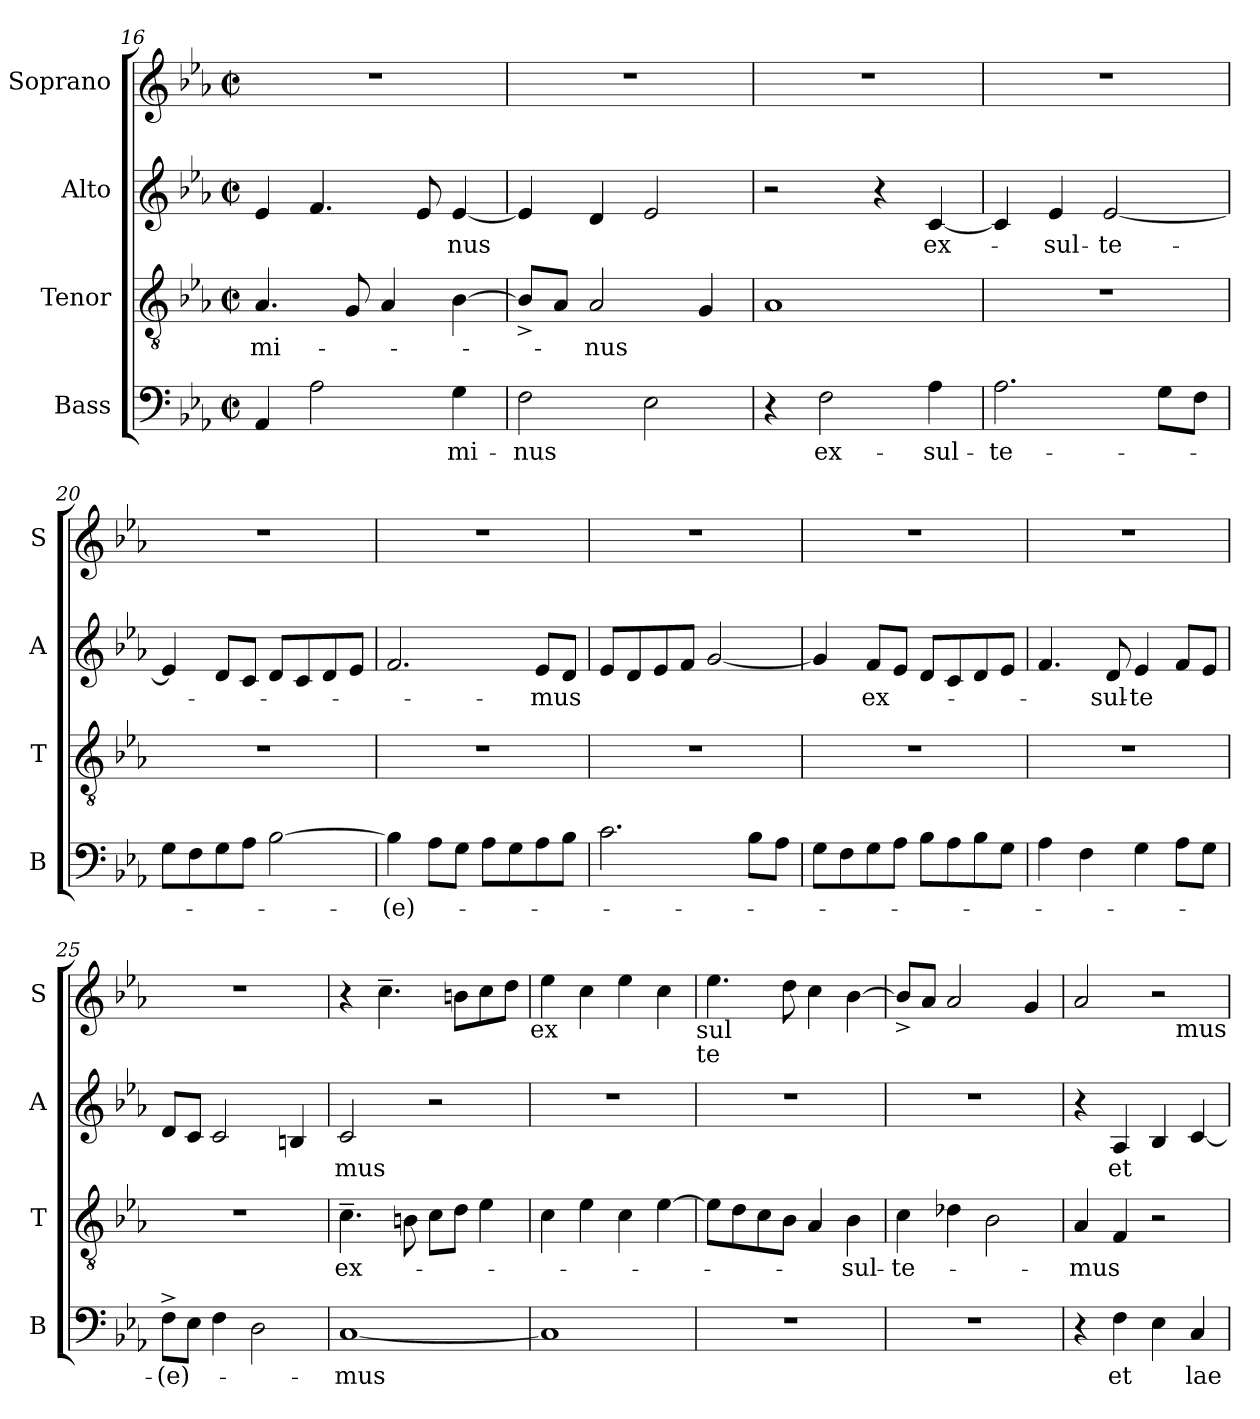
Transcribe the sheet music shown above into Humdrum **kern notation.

**kern	**text	**kern	**text	**kern	**text	**kern
*part4	*part4	*part3	*part3	*part2	*part2	*part1
*staff4	*staff4	*staff3	*staff3	*staff2	*staff2	*staff1
*I"Bass	*	*I"Tenor	*	*I"Alto	*	*I"Soprano
*I'B	*	*I'T	*	*I'A	*	*I'S
*clefF4	*	*clefGv2	*	*clefG2	*	*clefG2
*k[b-e-a-]	*	*k[b-e-a-]	*	*k[b-e-a-]	*	*k[b-e-a-]
*E-:	*	*E-:	*	*E-:	*	*E-:
*M2/2	*	*M2/2	*	*M2/2	*	*M2/2
*met(c|)	*	*met(c|)	*	*met(c|)	*	*met(c|)
=16	=16	=16	=16	=16	=16	=16
!	!	!	!LO:LY:b	!	!	!
4AA-/	.	4.A-/	-mi-	4e-/	.	1r
2A-\	.	.	.	4.f/	.	.
.	.	8G/	.	.	.	.
.	.	4A-/	.	.	.	.
.	.	.	.	8e-/	.	.
!	!LO:LY:b	!	!	!	!LO:LY:b	!
4G\	-mi-	[>4B-\	.	[<4e-/	-nus	.
=17	=17	=17	=17	=17	=17	=17
!	!LO:LY:b	!	!	!	!	!
2F\	-nus	8B-^</L]	.	4e-/]	.	1r
.	.	8A-/J	.	.	.	.
!	!	!	!LO:LY:b	!	!	!
.	.	2A-/	-nus	4d/	.	.
2E-\	.	.	.	2e-/	.	.
.	.	4G/	.	.	.	.
=18	=18	=18	=18	=18	=18	=18
4r	.	1A-	.	2r	.	1r
!	!LO:LY:b	!	!	!	!	!
2F\	ex-	.	.	.	.	.
.	.	.	.	4r	.	.
!	!LO:LY:b	!	!	!	!LO:LY:b	!
4A-\	-sul-	.	.	[<4c/	ex-	.
=19	=19	=19	=19	=19	=19	=19
!	!LO:LY:b	!	!	!	!	!
2.A-\	-te-	1r	.	4c/]	.	1r
!	!	!	!	!	!LO:LY:b	!
.	.	.	.	4e-/	-sul-	.
!	!	!	!	!	!LO:LY:b	!
.	.	.	.	[<2e-/	-te-	.
8G\L	.	.	.	.	.	.
8F\J	.	.	.	.	.	.
!!LO:LB:g=z
=20	=20	=20	=20	=20	=20	=20
8G\L	.	1r	.	4e-/]	.	1r
8F\	.	.	.	.	.	.
8G\	.	.	.	8d/L	.	.
8A-\J	.	.	.	8c/J	.	.
[>2B-\	.	.	.	8d/L	.	.
.	.	.	.	8c/	.	.
.	.	.	.	8d/	.	.
.	.	.	.	8e-/J	.	.
=21	=21	=21	=21	=21	=21	=21
!	!LO:LY:b	!	!	!	!	!
4B-\]	-(e)-	1r	.	2.f/	.	1r
8A-\L	.	.	.	.	.	.
8G\J	.	.	.	.	.	.
8A-\L	.	.	.	.	.	.
8G\	.	.	.	.	.	.
!	!	!	!	!	!LO:LY:b	!
8A-\	.	.	.	8e-/L	-mus	.
8B-\J	.	.	.	8d/J	.	.
=22	=22	=22	=22	=22	=22	=22
2.c\	.	1r	.	8e-/L	.	1r
.	.	.	.	8d/	.	.
.	.	.	.	8e-/	.	.
.	.	.	.	8f/J	.	.
.	.	.	.	[<2g/	.	.
8B-\L	.	.	.	.	.	.
8A-\J	.	.	.	.	.	.
=23	=23	=23	=23	=23	=23	=23
8G\L	.	1r	.	4g/]	.	1r
8F\	.	.	.	.	.	.
!	!	!	!	!	!LO:LY:b	!
8G\	.	.	.	8f/L	ex-	.
8A-\J	.	.	.	8e-/J	.	.
8B-\L	.	.	.	8d/L	.	.
8A-\	.	.	.	8c/	.	.
8B-\	.	.	.	8d/	.	.
8G\J	.	.	.	8e-/J	.	.
!!LO:LB:g=z
=24	=24	=24	=24	=24	=24	=24
4A-\	.	1r	.	4.f/	.	1r
4F\	.	.	.	.	.	.
!	!	!	!	!	!LO:LY:b	!
.	.	.	.	8d/	-sul-	.
!	!	!	!	!	!LO:LY:b:rj	!
4G\	.	.	.	4e-/	-te	.
8A-\L	.	.	.	8f/L	.	.
8G\J	.	.	.	8e-/J	.	.
=25	=25	=25	=25	=25	=25	=25
!	!LO:LY:b	!	!	!	!	!
8F^>\L	-(e)-	1r	.	8d/L	.	1r
8E-\J	.	.	.	8c/J	.	.
4F\	.	.	.	2c/	.	.
2D\	.	.	.	.	.	.
.	.	.	.	4Bn/	.	.
=26	=26	=26	=26	=26	=26	=26
!	!LO:LY:b	!	!LO:LY:b	!	!LO:LY:b	!
[<1C	-mus	4.c~>\	ex-	2c/	mus	4r
.	.	.	.	.	.	4.cc~>\
.	.	8Bn\	.	.	.	.
.	.	8c\L	.	2r	.	.
.	.	8d\J	.	.	.	8bn\L
.	.	4e-\	.	.	.	8cc\
.	.	.	.	.	.	8dd\J
!	!	!	!	!	!	!LO:TX:b:t=ex
=27	=27	=27	=27	=27	=27	=27
1C]	.	4c\	.	1r	.	4ee-\
.	.	4e-\	.	.	.	4cc\
.	.	4c\	.	.	.	4ee-\
.	.	[>4e-\	.	.	.	4cc\
!	!	!	!	!	!	!LO:TX:b:t=sul
!	!	!	!	!	!	!LO:TX:b:t=te
=28	=28	=28	=28	=28	=28	=28
1r	.	8e-\L]	.	1r	.	4.ee-\
.	.	8d\	.	.	.	.
.	.	8c\	.	.	.	.
.	.	8B-\J	.	.	.	8dd\
.	.	4A-/	.	.	.	4cc\
!	!	!	!LO:LY:b	!	!	!
.	.	4B-\	-sul-	.	.	[>4b-\
!!LO:PB:g=z
=29	=29	=29	=29	=29	=29	=29
!	!	!	!LO:LY:b	!	!	!
1r	.	4c\	-te-	1r	.	8b-^</L]
.	.	.	.	.	.	8a-/J
.	.	4d-X\	.	.	.	2a-/
.	.	2B-\	.	.	.	.
.	.	.	.	.	.	4g/
=30	=30	=30	=30	=30	=30	=30
!	!	!	!LO:LY:b	!	!	!
4r	.	4A-/	-mus	4r	.	2a-/
!	!LO:LY:b	!	!	!	!LO:LY:b	!
4F\	et	4F/	.	4A-/	et	.
4E-\	.	2r	.	4B-/	.	2r
!	!LO:LY:b	!	!	!	!	!
4C/	lae-	.	.	[<4c/	.	.
!	!	!	!	!	!	!LO:TX:b:t=mus
=	=	=	=	=	=	=
*-	*-	*-	*-	*-	*-	*-
